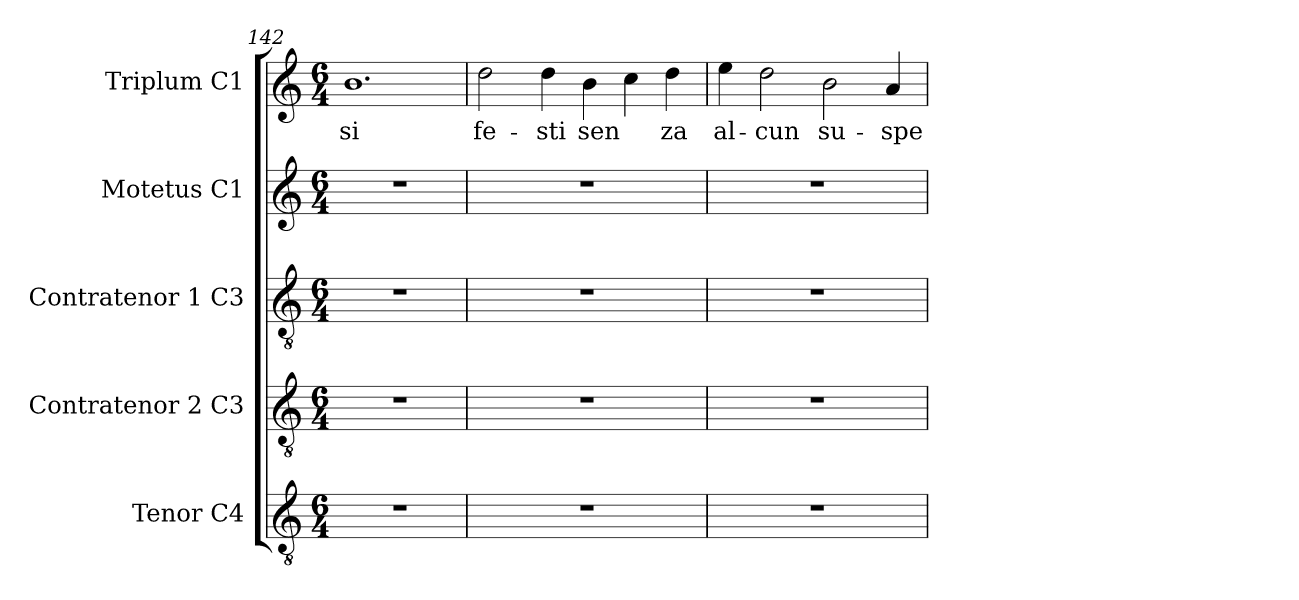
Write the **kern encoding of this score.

**kern	**kern	**kern	**kern	**kern	**text
*part5	*part4	*part3	*part2	*part1	*part1
*staff5	*staff4	*staff3	*staff2	*staff1	*staff1
*I"Tenor  C4	*I"Contratenor 2  C3	*I"Contratenor 1  C3	*I"Motetus  C1	*I"Triplum  C1	*
*I'T	*I'Ct2	*I'Ct1	*I'Mot	*I'Tr	*
*clefGv2	*clefGv2	*clefGv2	*clefG2	*clefG2	*
*k[]	*k[]	*k[]	*k[]	*k[]	*
*C:	*C:	*C:	*C:	*C:	*
*M6/4	*M6/4	*M6/4	*M6/4	*M6/4	*
=142	=142	=142	=142	=142	=142
!	!	!	!	!	!LO:LY:b:cj
1.r	1.r	1.r	1.r	1.b	-si
=143	=143	=143	=143	=143	=143
!	!	!	!	!	!LO:LY:b:cj
1.r	1.r	1.r	1.r	2dd\	fe-
!	!	!	!	!	!LO:LY:b:cj
.	.	.	.	4dd\	-sti
!	!	!	!	!	!LO:LY:b:cj
.	.	.	.	4b\	sen-
!	!	!	!	!	!LO:LY:b:cj
.	.	.	.	4cc\	--
!	!	!	!	!	!LO:LY:b:cj
.	.	.	.	4dd\	-za
=144	=144	=144	=144	=144	=144
!	!	!	!	!	!LO:LY:b:cj
1.r	1.r	1.r	1.r	4ee\	al-
!	!	!	!	!	!LO:LY:b:cj
.	.	.	.	2dd\	-cun
!	!	!	!	!	!LO:LY:b:cj
.	.	.	.	2b\	su-
!	!	!	!	!	!LO:LY:b:cj
.	.	.	.	4a/	-spe-
=	=	=	=	=	=
*-	*-	*-	*-	*-	*-
